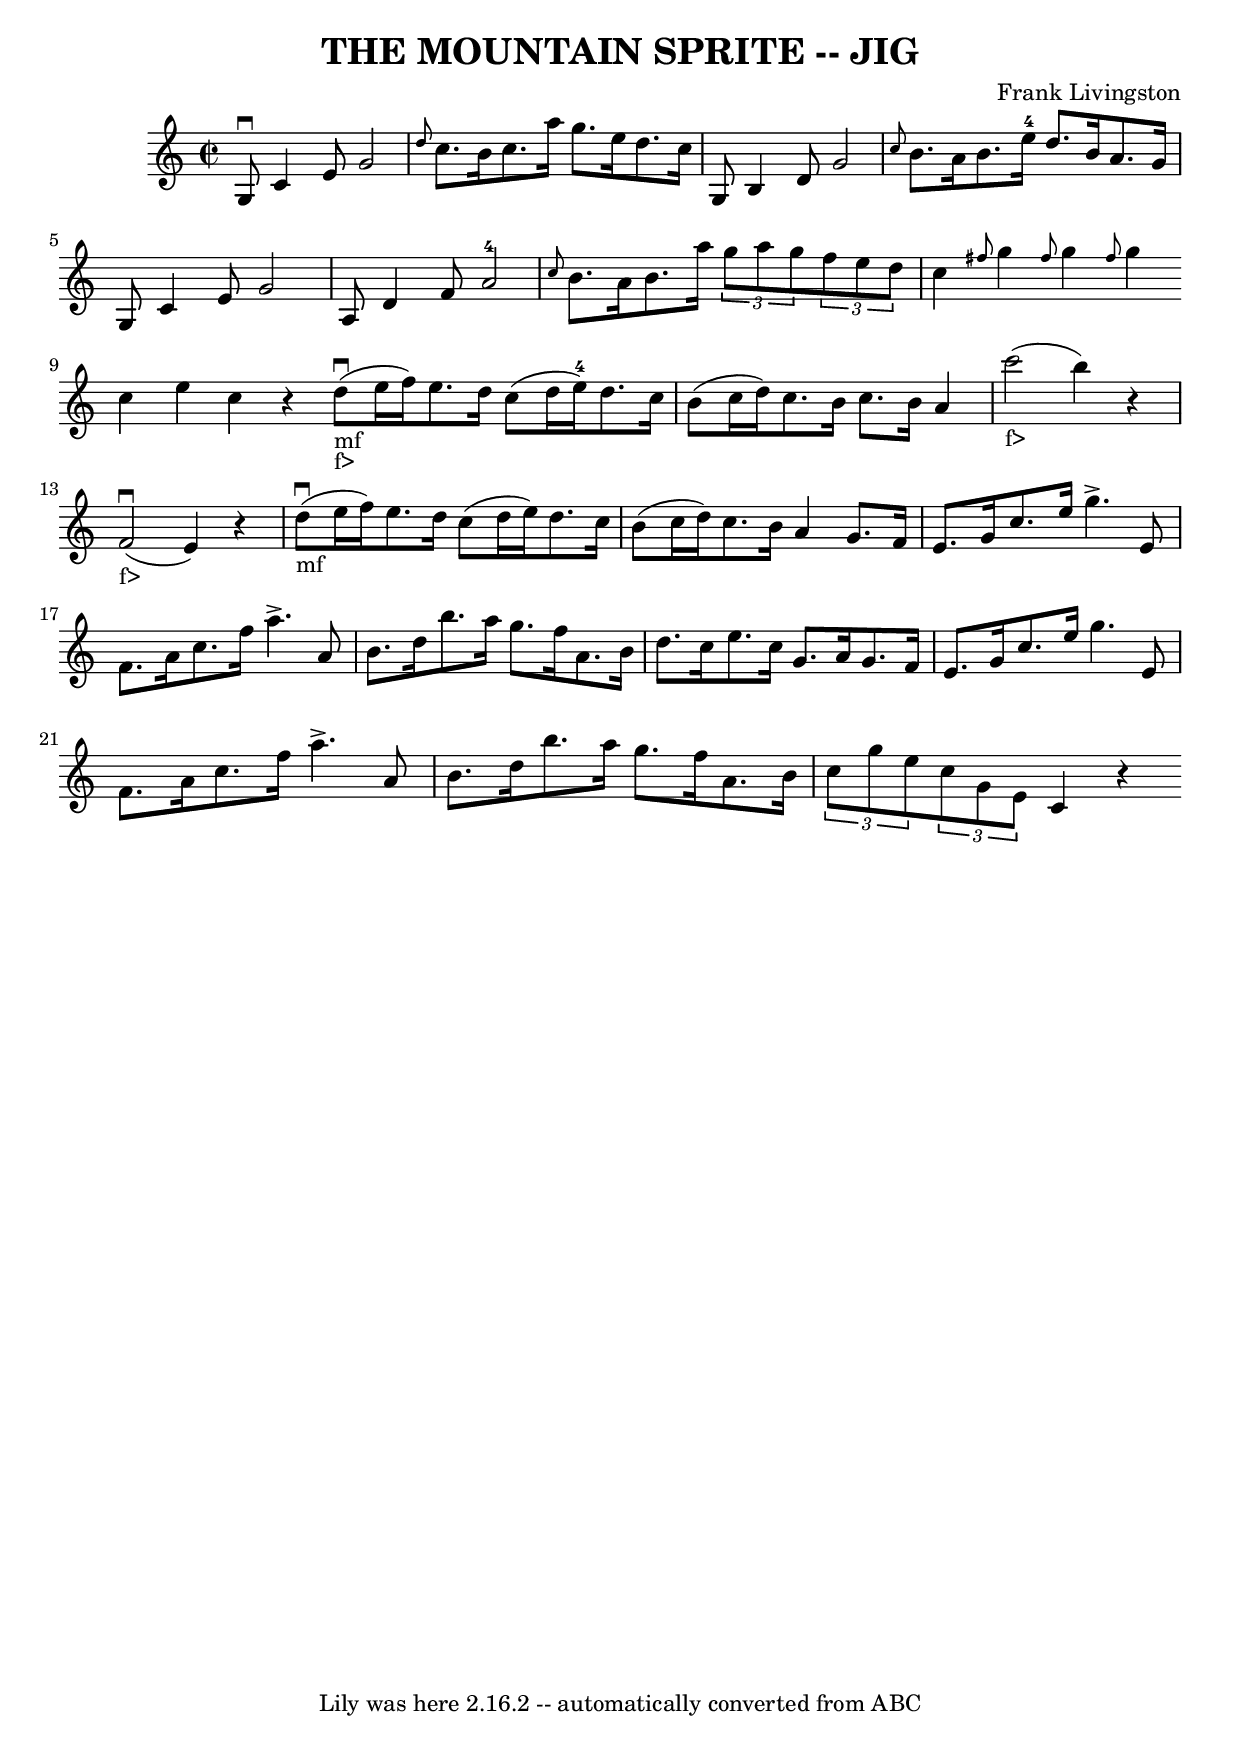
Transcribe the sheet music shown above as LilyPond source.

\version "2.16.2"
\include "Mammoth.ily"
\header {
  %% book = "Ryan's Mammoth Collection of Fiddle Tunes"
  composer = "Frank Livingston"
  crossRefNumber = "1"
  footnotes = ""
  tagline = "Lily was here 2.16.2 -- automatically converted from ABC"
  title = "THE MOUNTAIN SPRITE -- JIG"

}
voicedefault =  {


  \override Staff.TimeSignature #'style = #'C
  \time 2/2 
  \key c \major
  g8^\downbow c'4 e'8 g'2    |
  
  \grace { d''8  
	 } c''8. b'16 c''8. a''16 g''8. e''16    
  d''8. c''16    |
  g8 b4 d'8 g'2    |
  \grace {    
    c''8  
  } b'8. a'16 b'8. e''16-4 d''8. b'16 a'8. g'16     |
  g8 c'4 e'8 g'2    |
  a8 d'4 f'8 a'2-4   |
  \grace { c''8  
	 } b'8. a'16 b'8. a''16    
  \times 2/3 { g''8 a''8 g''8  
	     }   \times 2/3 { f''8 e''8 d''8  
			    }  |
  c''4  \grace { fis''8  
	       } g''4  \grace { fis''8  
			      }   
  g''4  \grace { fis''8  
	       } g''4    \bar ":|" c''4 e''4 c''4    r4   
  \bar "|."     \bar "|:"       |
  d''8_"mf"_"f>"(^\downbow e''16    
  f''16) e''8. d''16 c''8 (d''16 e''16-4) d''8. c''16   |
  b'8 (c''16 d''16) c''8. b'16 c''8. b'16 a'4  |
  c'''2_"f>"(b''4)   r4   |
  f'2 
  _"f>"(^\downbow e'4)   r4       |
  d''8_"mf"(^\downbow e''16  
  f''16) e''8. d''16 c''8 (d''16 e''16) d''8. c''16     |
  b'8 (c''16 d''16) c''8. b'16 a'4 g'8. f'16     |
  e'8. g'16 c''8. e''16 g''4.^\accent e'8    |
  
  f'8. a'16 c''8. f''16 a''4.^\accent a'8    |
  b'8.    
  d''16 b''8. a''16 g''8. f''16 a'8. b'16    |
  d''8.   
  c''16 e''8. c''16 g'8. a'16 g'8. f'16        |
  e'8. 
  g'16 c''8. e''16 g''4. e'8    |
  f'8. a'16 c''8.   
  f''16 a''4.^\accent a'8    |
  b'8. d''16 b''8. a''16    
  g''8. f''16 a'8. b'16    |
  \times 2/3 { c''8 g''8    
	       e''8  
	     }   \times 2/3 { c''8 g'8 e'8  
			    } c'4    r4   \bar ":|"   

}

\score{
  <<

    \context Staff="default"
    {
      \voicedefault 
      
    }

  >>
  \layout {
    
  }
  \midi {
  }

}
